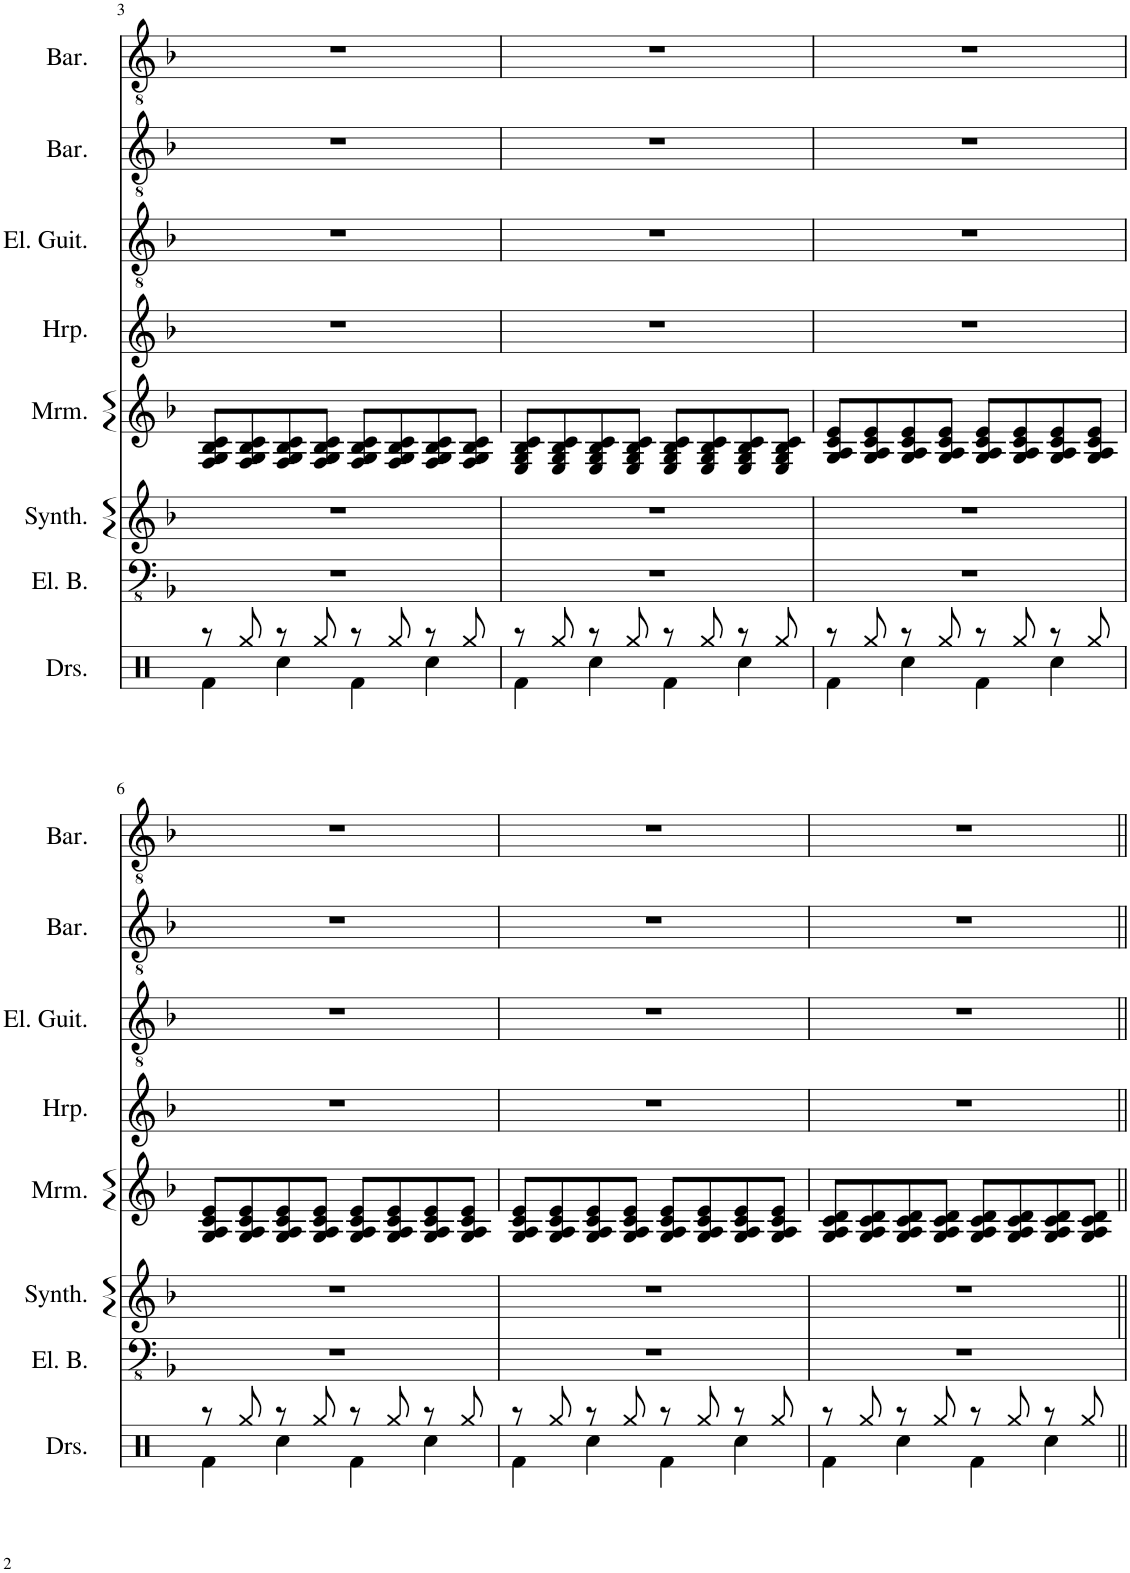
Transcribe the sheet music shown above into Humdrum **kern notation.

**kern	**kern	**kern	**kern	**kern	**kern	**kern	**kern
*part8	*part7	*part6	*part5	*part4	*part3	*part2	*part1
*staff8	*staff7	*staff6	*staff5	*staff4	*staff3	*staff2	*staff1
*I"Drumset	*I"Electric Bass	*I"String Synthesizer	*I"Marimba	*I"Harp	*I"Electric Guitar	*I"Baritone	*I"Baritone
*I'Drs.	*I'El. B.	*I'Synth.	*I'Mrm.	*I'Hrp.	*I'El. Guit.	*I'Bar.	*I'Bar.
!!LO:PB:g=z
*clefX	*clefFv4	*clefG2	*clefG2	*clefG2	*clefGv2	*clefGv2	*clefGv2
*k[]	*k[b-]	*k[b-]	*k[b-]	*k[b-]	*k[b-]	*k[b-]	*k[b-]
*M4/4	*M4/4	*M4/4	*M4/4	*M4/4	*M4/4	*M4/4	*M4/4
=3	=3	=3	=3	=3	=3	=3	=3
*^	*	*	*	*	*	*	*
8r	4Rf\	1r	1r	8F/ 8G/ 8B-/ 8c/L	1r	1r	1r	1r
8Rgg/	.	.	.	8F/ 8G/ 8B-/ 8c/	.	.	.	.
8r	4Rcc\	.	.	8F/ 8G/ 8B-/ 8c/	.	.	.	.
8Rgg/	.	.	.	8F/ 8G/ 8B-/ 8c/J	.	.	.	.
8r	4Rf\	.	.	8F/ 8G/ 8B-/ 8c/L	.	.	.	.
8Rgg/	.	.	.	8F/ 8G/ 8B-/ 8c/	.	.	.	.
8r	4Rcc\	.	.	8F/ 8G/ 8B-/ 8c/	.	.	.	.
8Rgg/	.	.	.	8F/ 8G/ 8B-/ 8c/J	.	.	.	.
=4	=4	=4	=4	=4	=4	=4	=4	=4
8r	4Rf\	1r	1r	8E/ 8G/ 8B-/ 8c/L	1r	1r	1r	1r
8Rgg/	.	.	.	8E/ 8G/ 8B-/ 8c/	.	.	.	.
8r	4Rcc\	.	.	8E/ 8G/ 8B-/ 8c/	.	.	.	.
8Rgg/	.	.	.	8E/ 8G/ 8B-/ 8c/J	.	.	.	.
8r	4Rf\	.	.	8E/ 8G/ 8B-/ 8c/L	.	.	.	.
8Rgg/	.	.	.	8E/ 8G/ 8B-/ 8c/	.	.	.	.
8r	4Rcc\	.	.	8E/ 8G/ 8B-/ 8c/	.	.	.	.
8Rgg/	.	.	.	8E/ 8G/ 8B-/ 8c/J	.	.	.	.
=5	=5	=5	=5	=5	=5	=5	=5	=5
8r	4Rf\	1r	1r	8G/ 8A/ 8c/ 8e/L	1r	1r	1r	1r
8Rgg/	.	.	.	8G/ 8A/ 8c/ 8e/	.	.	.	.
8r	4Rcc\	.	.	8G/ 8A/ 8c/ 8e/	.	.	.	.
8Rgg/	.	.	.	8G/ 8A/ 8c/ 8e/J	.	.	.	.
8r	4Rf\	.	.	8G/ 8A/ 8c/ 8e/L	.	.	.	.
8Rgg/	.	.	.	8G/ 8A/ 8c/ 8e/	.	.	.	.
8r	4Rcc\	.	.	8G/ 8A/ 8c/ 8e/	.	.	.	.
8Rgg/	.	.	.	8G/ 8A/ 8c/ 8e/J	.	.	.	.
!!LO:LB:g=z
=6	=6	=6	=6	=6	=6	=6	=6	=6
8r	4Rf\	1r	1r	8G/ 8A/ 8c/ 8e/L	1r	1r	1r	1r
8Rgg/	.	.	.	8G/ 8A/ 8c/ 8e/	.	.	.	.
8r	4Rcc\	.	.	8G/ 8A/ 8c/ 8e/	.	.	.	.
8Rgg/	.	.	.	8G/ 8A/ 8c/ 8e/J	.	.	.	.
8r	4Rf\	.	.	8G/ 8A/ 8c/ 8e/L	.	.	.	.
8Rgg/	.	.	.	8G/ 8A/ 8c/ 8e/	.	.	.	.
8r	4Rcc\	.	.	8G/ 8A/ 8c/ 8e/	.	.	.	.
8Rgg/	.	.	.	8G/ 8A/ 8c/ 8e/J	.	.	.	.
=7	=7	=7	=7	=7	=7	=7	=7	=7
8r	4Rf\	1r	1r	8G/ 8A/ 8c/ 8e/L	1r	1r	1r	1r
8Rgg/	.	.	.	8G/ 8A/ 8c/ 8e/	.	.	.	.
8r	4Rcc\	.	.	8G/ 8A/ 8c/ 8e/	.	.	.	.
8Rgg/	.	.	.	8G/ 8A/ 8c/ 8e/J	.	.	.	.
8r	4Rf\	.	.	8G/ 8A/ 8c/ 8e/L	.	.	.	.
8Rgg/	.	.	.	8G/ 8A/ 8c/ 8e/	.	.	.	.
8r	4Rcc\	.	.	8G/ 8A/ 8c/ 8e/	.	.	.	.
8Rgg/	.	.	.	8G/ 8A/ 8c/ 8e/J	.	.	.	.
=8	=8	=8	=8	=8	=8	=8	=8	=8
8r	4Rf\	1r	1r	8G/ 8A/ 8c/ 8d/L	1r	1r	1r	1r
8Rgg/	.	.	.	8G/ 8A/ 8c/ 8d/	.	.	.	.
8r	4Rcc\	.	.	8G/ 8A/ 8c/ 8d/	.	.	.	.
8Rgg/	.	.	.	8G/ 8A/ 8c/ 8d/J	.	.	.	.
8r	4Rf\	.	.	8G/ 8A/ 8c/ 8d/L	.	.	.	.
8Rgg/	.	.	.	8G/ 8A/ 8c/ 8d/	.	.	.	.
8r	4Rcc\	.	.	8G/ 8A/ 8c/ 8d/	.	.	.	.
8Rgg/	.	.	.	8G/ 8A/ 8c/ 8d/J	.	.	.	.
*v	*v	*	*	*	*	*	*	*
=||	=||	=||	=||	=||	=||	=||	=||
*-	*-	*-	*-	*-	*-	*-	*-
